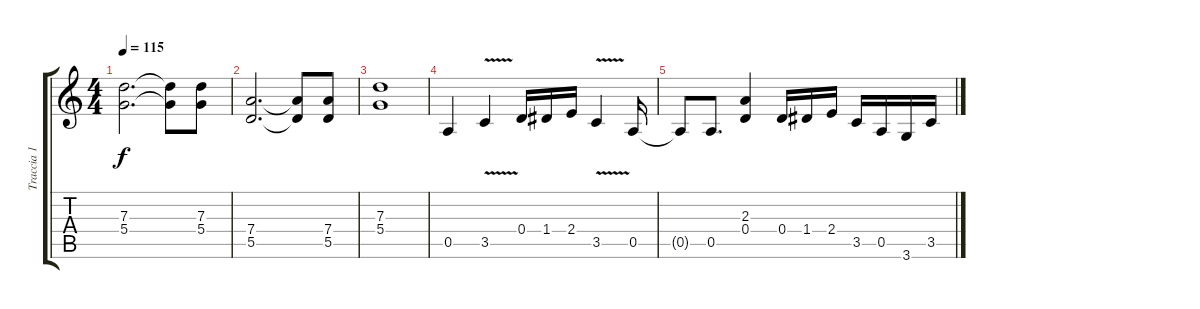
\track ("Traccia 1" "Traccia 1") {instrument distortionguitar}
\staff {score tabs}
\tuning (E4 B3 G3 D3 A2 E2) {hide}
\ts (4 4)
\tempo 115
\clef g2
\ks c
(7.3 5.4).2{d dy f} (7.3{t} 5.4{t}).8 (7.3 5.4).8 |
(7.4 5.5).2{d} (7.4{t} 5.5{t}).8 (7.4 5.5).8 |
(7.3 5.4).1 |
0.5.4 3.5{v}.4 0.4.16 1.4.16 2.4.16 3.5{v}.4 0.5.16 |
0.5{t}.8 0.5.8{d} (2.3 0.4).4 0.4.16 1.4.16 2.4.16 3.5.16 0.5.16 3.6.16 3.5.16
